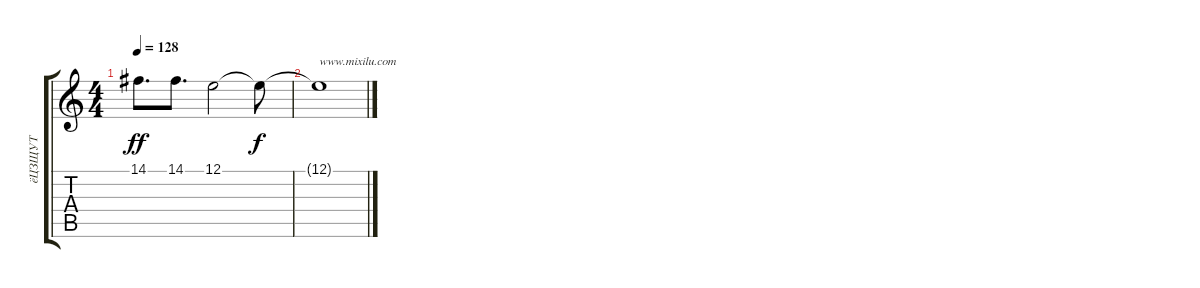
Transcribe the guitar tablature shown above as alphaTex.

\track ("ёЦЗЩУТ" "ёЦЗЩУТ") {instrument acousticgrandpiano}
\staff {score tabs}
\tuning (E4 B3 G3 D3 A2 E2) {hide}
\ts (4 4)
\tempo 128
\clef g2
\ks c
14.1.8{d dy ff} 14.1.8{d} 12.1.2 12.1{t}.8{dy f} |
12.1{t}.1{txt "www.mixilu.com"}
